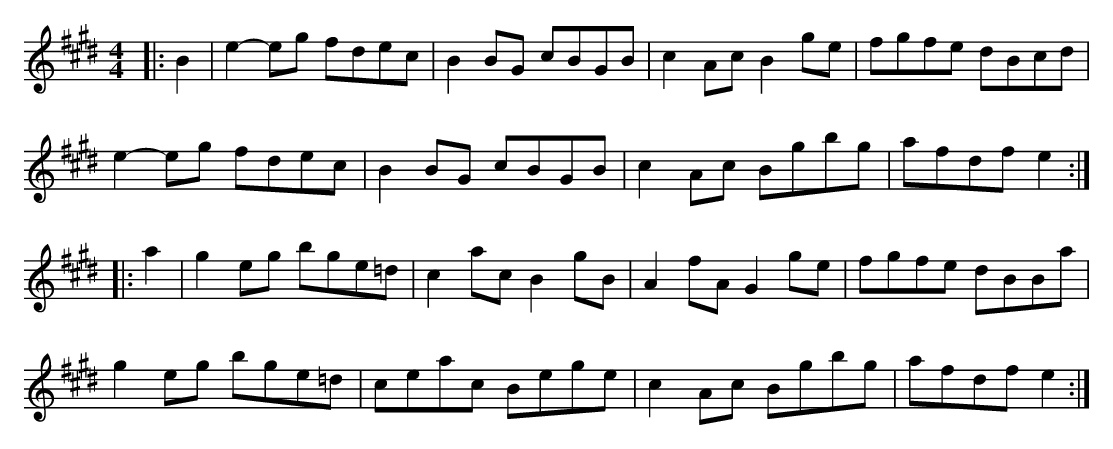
X:1
M:4/4
K:E
|:B2|e2- eg fdec|B2 BG cBGB|c2 Ac B2 ge|fgfe dBcd|
e2- eg fdec|B2 BG cBGB|c2 Ac Bgbg|afdf e2:|
|:a2|g2 eg bge=d|c2 ac B2 gB|A2 fA G2 ge|fgfe dBBa|
g2 eg bge=d|ceac Bege|c2 Ac Bgbg|afdf e2:|
